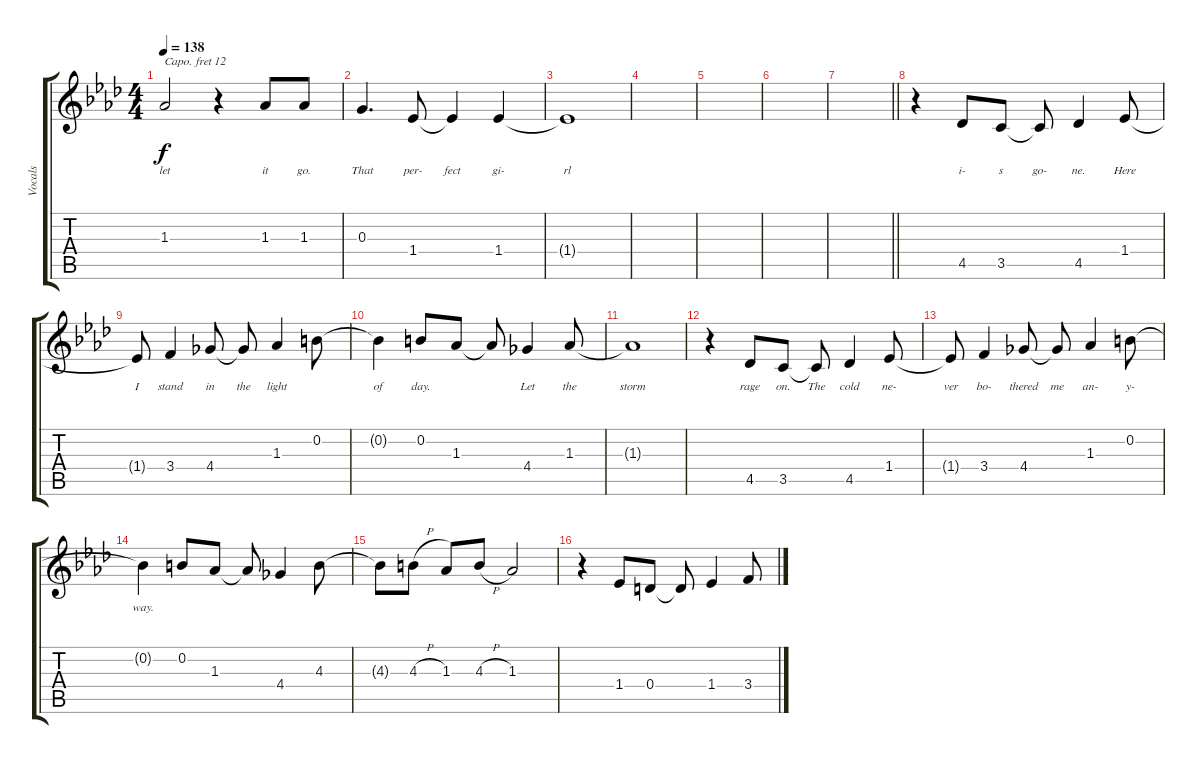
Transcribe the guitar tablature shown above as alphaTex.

\track ("Vocals" "Vocals") {instrument violin}
\staff {score tabs}
\capo 12
\tuning (E4 B3 G3 D3 A2 E2) {hide}
\ts (4 4)
\tempo 138
\clef g2
\ks ab
1.3{t}.2{lyrics (0 "let") lyrics (1 "") lyrics (2 "") lyrics (3 "") lyrics (4 "") dy f} r.4 1.3.8{lyrics (0 "it") lyrics (1 "") lyrics (2 "") lyrics (3 "") lyrics (4 "")} 1.3.8{lyrics (0 "go.") lyrics (1 "") lyrics (2 "") lyrics (3 "") lyrics (4 "")} |
0.3.4{d lyrics (0 "That") lyrics (1 "") lyrics (2 "") lyrics (3 "") lyrics (4 "")} 1.4.8{lyrics (0 "per-") lyrics (1 "") lyrics (2 "") lyrics (3 "") lyrics (4 "")} 1.4{t}.4{lyrics (0 "fect") lyrics (1 "") lyrics (2 "") lyrics (3 "") lyrics (4 "")} 1.4.4{lyrics (0 "gi-") lyrics (1 "") lyrics (2 "") lyrics (3 "") lyrics (4 "")} |
1.4{t}.1{lyrics (0 "rl") lyrics (1 "") lyrics (2 "") lyrics (3 "") lyrics (4 "")} |
|
|
|
\barLineRight lightlight
|
r.4 4.5.8{lyrics (0 "i-") lyrics (1 "") lyrics (2 "") lyrics (3 "") lyrics (4 "")} 3.5.8{lyrics (0 "s") lyrics (1 "") lyrics (2 "") lyrics (3 "") lyrics (4 "")} 3.5{t}.8{lyrics (0 "go-") lyrics (1 "") lyrics (2 "") lyrics (3 "") lyrics (4 "")} 4.5.4{lyrics (0 "ne.") lyrics (1 "") lyrics (2 "") lyrics (3 "") lyrics (4 "")} 1.4.8{lyrics (0 "Here") lyrics (1 "") lyrics (2 "") lyrics (3 "") lyrics (4 "")} |
1.4{t}.8{lyrics (0 "I") lyrics (1 "") lyrics (2 "") lyrics (3 "") lyrics (4 "")} 3.4.4{lyrics (0 "stand") lyrics (1 "") lyrics (2 "") lyrics (3 "") lyrics (4 "")} 4.4.8{lyrics (0 "in") lyrics (1 "") lyrics (2 "") lyrics (3 "") lyrics (4 "")} 4.4{t}.8{lyrics (0 "the") lyrics (1 "") lyrics (2 "") lyrics (3 "") lyrics (4 "")} 1.3.4{lyrics (0 "light") lyrics (1 "") lyrics (2 "") lyrics (3 "") lyrics (4 "")} 0.2.8{lyrics (0 "") lyrics (1 "") lyrics (2 "") lyrics (3 "") lyrics (4 "")} |
0.2{t}.4{lyrics (0 "of") lyrics (1 "") lyrics (2 "") lyrics (3 "") lyrics (4 "")} 0.2.8{lyrics (0 "day.") lyrics (1 "") lyrics (2 "") lyrics (3 "") lyrics (4 "")} 1.3.8{lyrics (0 "") lyrics (1 "") lyrics (2 "") lyrics (3 "") lyrics (4 "")} 1.3{t}.8{lyrics (0 "") lyrics (1 "") lyrics (2 "") lyrics (3 "") lyrics (4 "")} 4.4.4{lyrics (0 "Let") lyrics (1 "") lyrics (2 "") lyrics (3 "") lyrics (4 "")} 1.3.8{lyrics (0 "the") lyrics (1 "") lyrics (2 "") lyrics (3 "") lyrics (4 "")} |
1.3{t}.1{lyrics (0 "storm") lyrics (1 "") lyrics (2 "") lyrics (3 "") lyrics (4 "")} |
r.4 4.5.8{lyrics (0 "rage") lyrics (1 "") lyrics (2 "") lyrics (3 "") lyrics (4 "")} 3.5.8{lyrics (0 "on.") lyrics (1 "") lyrics (2 "") lyrics (3 "") lyrics (4 "")} 3.5{t}.8{lyrics (0 "The") lyrics (1 "") lyrics (2 "") lyrics (3 "") lyrics (4 "")} 4.5.4{lyrics (0 "cold") lyrics (1 "") lyrics (2 "") lyrics (3 "") lyrics (4 "")} 1.4.8{lyrics (0 "ne-") lyrics (1 "") lyrics (2 "") lyrics (3 "") lyrics (4 "")} |
1.4{t}.8{lyrics (0 "ver") lyrics (1 "") lyrics (2 "") lyrics (3 "") lyrics (4 "")} 3.4.4{lyrics (0 "bo-") lyrics (1 "") lyrics (2 "") lyrics (3 "") lyrics (4 "")} 4.4.8{lyrics (0 "thered") lyrics (1 "") lyrics (2 "") lyrics (3 "") lyrics (4 "")} 4.4{t}.8{lyrics (0 "me") lyrics (1 "") lyrics (2 "") lyrics (3 "") lyrics (4 "")} 1.3.4{lyrics (0 "an-") lyrics (1 "") lyrics (2 "") lyrics (3 "") lyrics (4 "")} 0.2.8{lyrics (0 "y-") lyrics (1 "") lyrics (2 "") lyrics (3 "") lyrics (4 "")} |
0.2{t}.4{lyrics (0 "way.") lyrics (1 "") lyrics (2 "") lyrics (3 "") lyrics (4 "")} 0.2.8 1.3.8 1.3{t}.8 4.4.4 4.3.8 |
4.3{t}.8 4.3{h}.8 1.3.8 4.3{h}.8 1.3.2 |
r.4 1.4.8 0.4.8 0.4{t}.8 1.4.4 3.4.8
